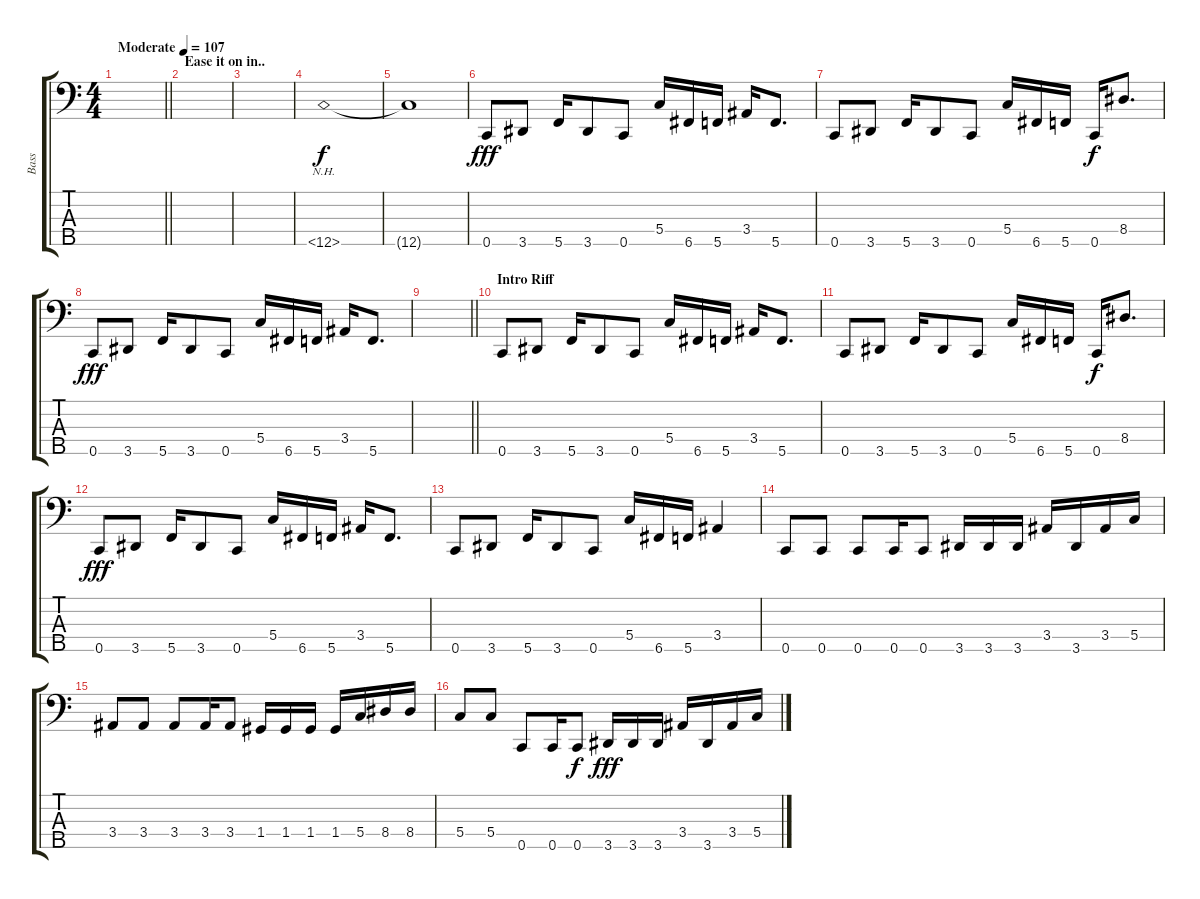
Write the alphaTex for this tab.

\track ("Bass" "Bass") {instrument electricbasspick}
\staff {score tabs}
\tuning (Bb2 F2 C2 G1 C1) {hide}
\ts (4 4)
\tempo (107 "Moderate")
\clef f4
\barLineRight lightlight
\ks c
|
\section ("" "Ease it on in..")
|
|
12.5{nh}.1 |
12.5{t}.1{dy f} |
0.5.8{dy fff} 3.5.8 5.5.16 3.5.8 0.5.8 5.4.16 6.5.16 5.5.16 3.4.16 5.5.8{d} |
0.5.8 3.5.8 5.5.16 3.5.8 0.5.8 5.4.16 6.5.16 5.5.16 0.5.16{dy f} 8.4.8{d} |
0.5.8{dy fff} 3.5.8 5.5.16 3.5.8 0.5.8 5.4.16 6.5.16 5.5.16 3.4.16 5.5.8{d} |
\barLineRight lightlight
|
\section ("" "Intro Riff")
0.5.8 3.5.8 5.5.16 3.5.8 0.5.8 5.4.16 6.5.16 5.5.16 3.4.16 5.5.8{d} |
0.5.8 3.5.8 5.5.16 3.5.8 0.5.8 5.4.16 6.5.16 5.5.16 0.5.16{dy f} 8.4.8{d} |
0.5.8{dy fff} 3.5.8 5.5.16 3.5.8 0.5.8 5.4.16 6.5.16 5.5.16 3.4.16 5.5.8{d} |
0.5.8 3.5.8 5.5.16 3.5.8 0.5.8 5.4.16 6.5.16 5.5.16 3.4.4 |
0.5.8 0.5.8 0.5.8 0.5.16 0.5.8 3.5.16 3.5.16 3.5.16 3.4.16 3.5.16 3.4.16 5.4.16 |
3.4.8 3.4.8 3.4.8 3.4.16 3.4.8 1.4.16 1.4.16 1.4.16 1.4.16 5.4.16 8.4.16 8.4.16 |
5.4.8 5.4.8 0.5.8 0.5.16 0.5.8{dy f} 3.5.16{dy fff} 3.5.16 3.5.16 3.4.16 3.5.16 3.4.16 5.4.16
